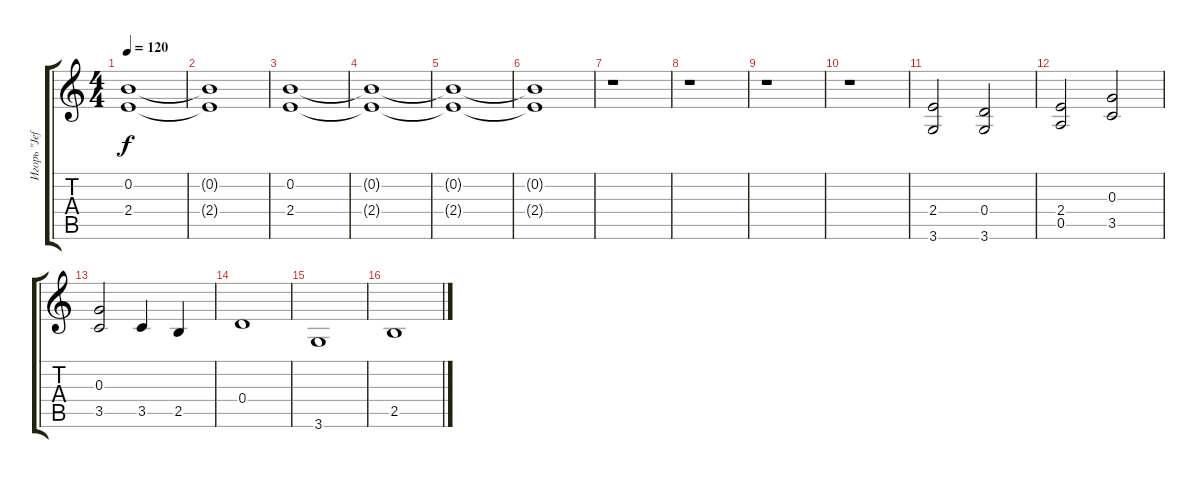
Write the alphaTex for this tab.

\track ("Игорь \"Jeff\" Поляков" "Игорь \"Jef") {instrument distortionguitar}
\staff {score tabs}
\tuning (E4 B3 G3 D3 A2 E2) {hide}
\ts (4 4)
\tempo 120
\clef g2
\ks c
(0.2{t} 2.4{t}).1{dy f} |
(0.2{t} 2.4{t}).1 |
(0.2 2.4).1 |
(0.2{t} 2.4{t}).1 |
(0.2{t} 2.4{t}).1 |
(0.2{t} 2.4{t}).1 |
r.1 |
r.1 |
r.1 |
r.1 |
(2.4 3.6).2 (0.4 3.6).2 |
(2.4 0.5).2 (0.3 3.5).2 |
(0.3 3.5).2 3.5.4 2.5.4 |
0.4.1 |
3.6.1 |
2.5.1
